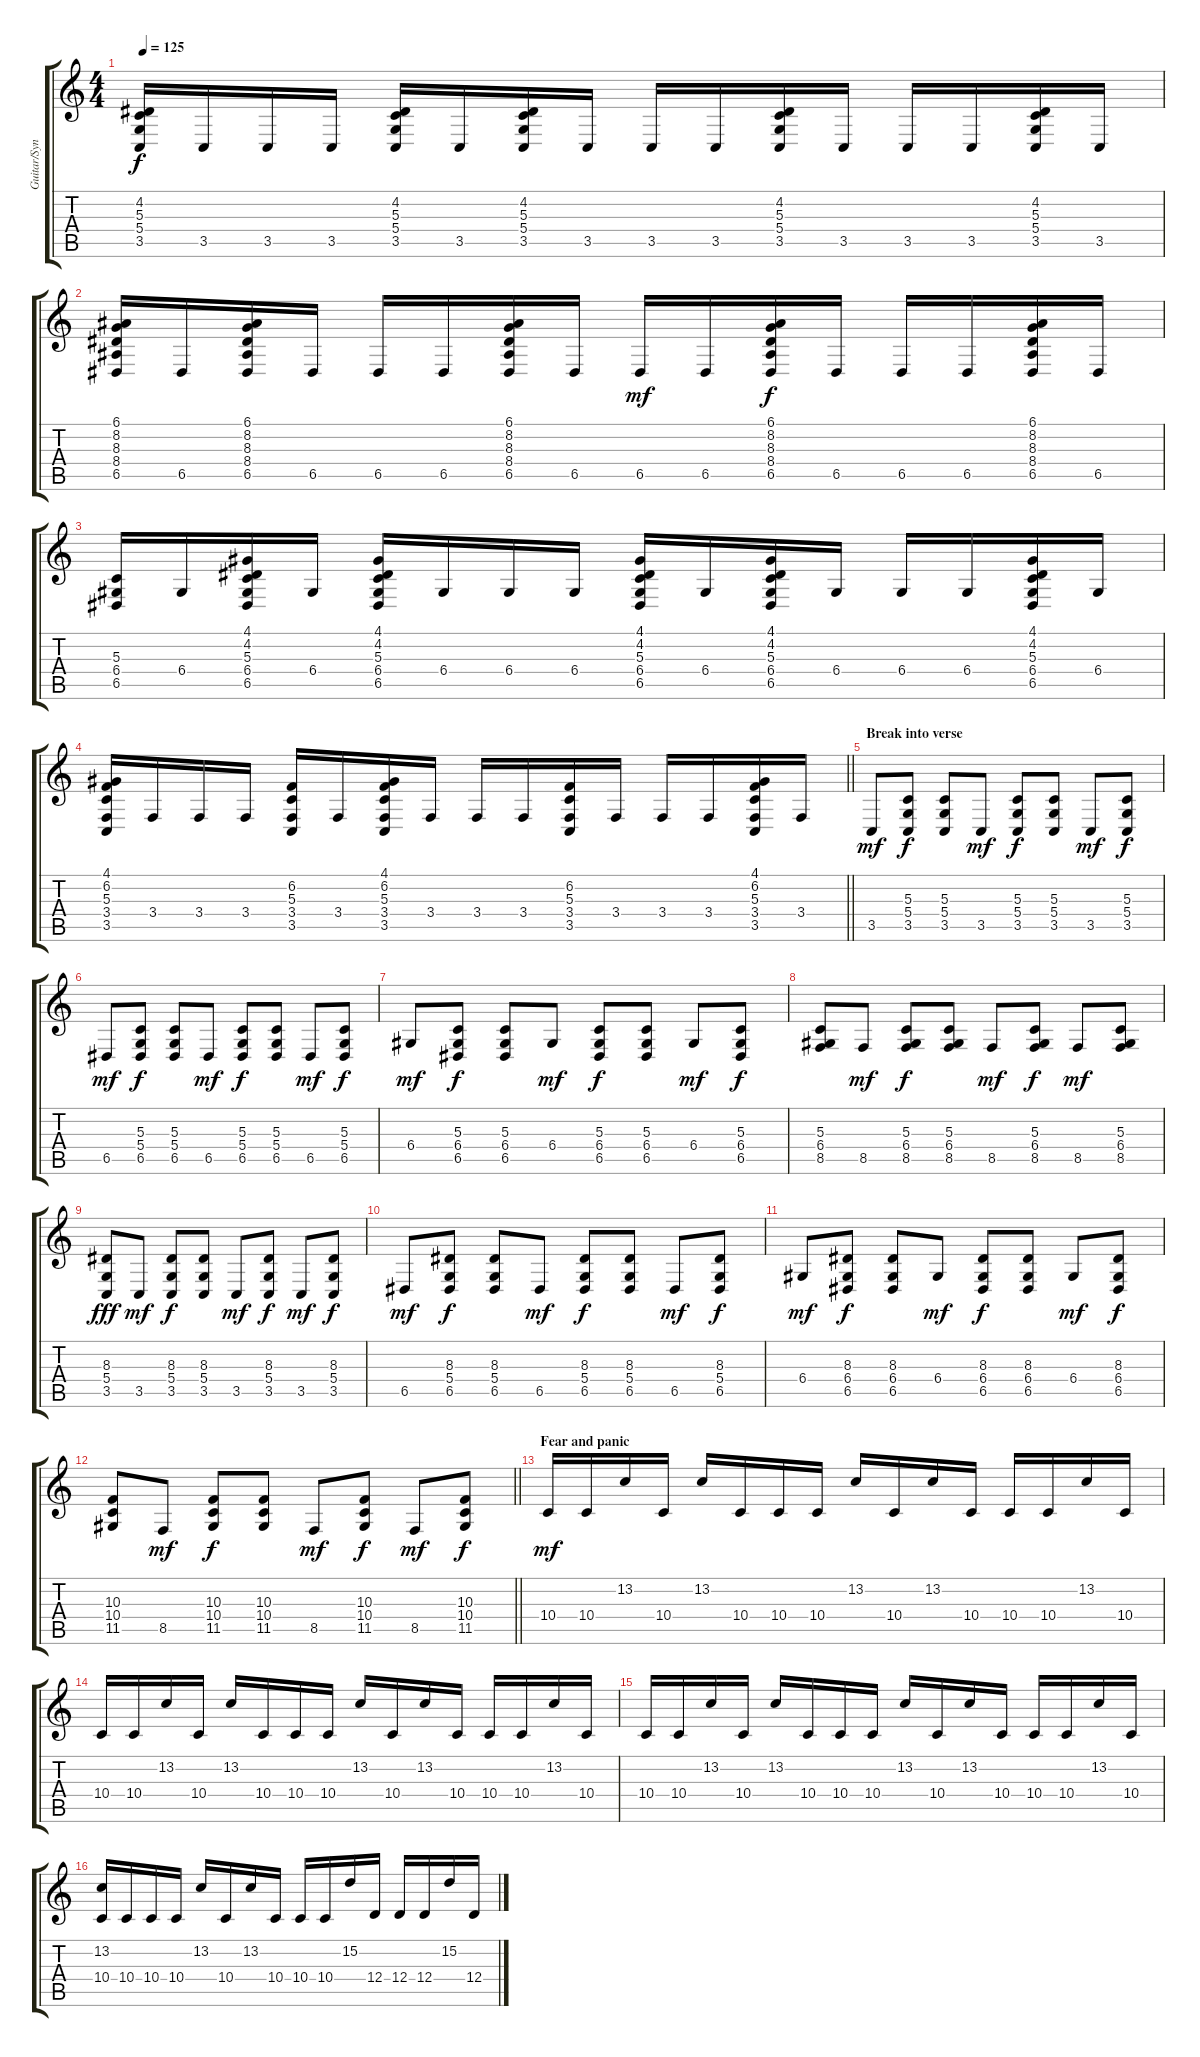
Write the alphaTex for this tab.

\track ("Guitar/Synth" "Guitar/Syn") {instrument lead2sawtooth}
\staff {score tabs}
\tuning (E4 B3 G3 D3 A2 E2) {hide}
\ts (4 4)
\tempo 125
\clef g2
\ks c
(4.2 5.3 5.4 3.5).16{dy f} 3.5.16 3.5.16 3.5.16 (4.2 5.3 5.4 3.5).16 3.5.16 (4.2 5.3 5.4 3.5).16 3.5.16 3.5.16 3.5.16 (4.2 5.3 5.4 3.5).16 3.5.16 3.5.16 3.5.16 (4.2 5.3 5.4 3.5).16 3.5.16 |
(6.1 8.2 8.3 8.4 6.5).16 6.5.16 (6.1 8.2 8.3 8.4 6.5).16 6.5.16 6.5.16 6.5.16 (6.1 8.2 8.3 8.4 6.5).16 6.5.16 6.5.16{dy mf} 6.5.16 (6.1 8.2 8.3 8.4 6.5).16{dy f} 6.5.16 6.5.16 6.5.16 (6.1 8.2 8.3 8.4 6.5).16 6.5.16 |
(5.3 6.4 6.5).16 6.4.16 (4.1 4.2 5.3 6.4 6.5).16 6.4.16 (4.1 4.2 5.3 6.4 6.5).16 6.4.16 6.4.16 6.4.16 (4.1 4.2 5.3 6.4 6.5).16 6.4.16 (4.1 4.2 5.3 6.4 6.5).16 6.4.16 6.4.16 6.4.16 (4.1 4.2 5.3 6.4 6.5).16 6.4.16 |
\barLineRight lightlight
(4.1 6.2 5.3 3.4 3.5).16 3.4.16 3.4.16 3.4.16 (6.2 5.3 3.4 3.5).16 3.4.16 (4.1 6.2 5.3 3.4 3.5).16 3.4.16 3.4.16 3.4.16 (6.2 5.3 3.4 3.5).16 3.4.16 3.4.16 3.4.16 (4.1 6.2 5.3 3.4 3.5).16 3.4.16 |
\section ("" "Break into verse")
3.5.8{dy mf} (5.3 5.4 3.5).8{dy f} (5.3 5.4 3.5).8 3.5.8{dy mf} (5.3 5.4 3.5).8{dy f} (5.3 5.4 3.5).8 3.5.8{dy mf} (5.3 5.4 3.5).8{dy f} |
6.5.8{dy mf} (5.3 5.4 6.5).8{dy f} (5.3 5.4 6.5).8 6.5.8{dy mf} (5.3 5.4 6.5).8{dy f} (5.3 5.4 6.5).8 6.5.8{dy mf} (5.3 5.4 6.5).8{dy f} |
6.4.8{dy mf} (5.3 6.4 6.5).8{dy f} (5.3 6.4 6.5).8 6.4.8{dy mf} (5.3 6.4 6.5).8{dy f} (5.3 6.4 6.5).8 6.4.8{dy mf} (5.3 6.4 6.5).8{dy f} |
(5.3 6.4 8.5).8 8.5.8{dy mf} (5.3 6.4 8.5).8{dy f} (5.3 6.4 8.5).8 8.5.8{dy mf} (5.3 6.4 8.5).8{dy f} 8.5.8{dy mf} (5.3 6.4 8.5).8 |
(8.3 5.4 3.5).8{dy fff} 3.5.8{dy mf} (8.3 5.4 3.5).8{dy f} (8.3 5.4 3.5).8 3.5.8{dy mf} (8.3 5.4 3.5).8{dy f} 3.5.8{dy mf} (8.3 5.4 3.5).8{dy f} |
6.5.8{dy mf} (8.3 5.4 6.5).8{dy f} (8.3 5.4 6.5).8 6.5.8{dy mf} (8.3 5.4 6.5).8{dy f} (8.3 5.4 6.5).8 6.5.8{dy mf} (8.3 5.4 6.5).8{dy f} |
6.4.8{dy mf} (8.3 6.4 6.5).8{dy f} (8.3 6.4 6.5).8 6.4.8{dy mf} (8.3 6.4 6.5).8{dy f} (8.3 6.4 6.5).8 6.4.8{dy mf} (8.3 6.4 6.5).8{dy f} |
\barLineRight lightlight
(10.3 10.4 11.5).8 8.5.8{dy mf} (10.3 10.4 11.5).8{dy f} (10.3 10.4 11.5).8 8.5.8{dy mf} (10.3 10.4 11.5).8{dy f} 8.5.8{dy mf} (10.3 10.4 11.5).8{dy f} |
\section ("" "Fear and panic")
10.4.16{dy mf} 10.4.16 13.2.16 10.4.16 13.2.16 10.4.16 10.4.16 10.4.16 13.2.16 10.4.16 13.2.16 10.4.16 10.4.16 10.4.16 13.2.16 10.4.16 |
10.4.16 10.4.16 13.2.16 10.4.16 13.2.16 10.4.16 10.4.16 10.4.16 13.2.16 10.4.16 13.2.16 10.4.16 10.4.16 10.4.16 13.2.16 10.4.16 |
10.4.16 10.4.16 13.2.16 10.4.16 13.2.16 10.4.16 10.4.16 10.4.16 13.2.16 10.4.16 13.2.16 10.4.16 10.4.16 10.4.16 13.2.16 10.4.16 |
(13.2 10.4).16 10.4.16 10.4.16 10.4.16 13.2.16 10.4.16 13.2.16 10.4.16 10.4.16 10.4.16 15.2.16 12.4.16 12.4.16 12.4.16 15.2.16 12.4.16
